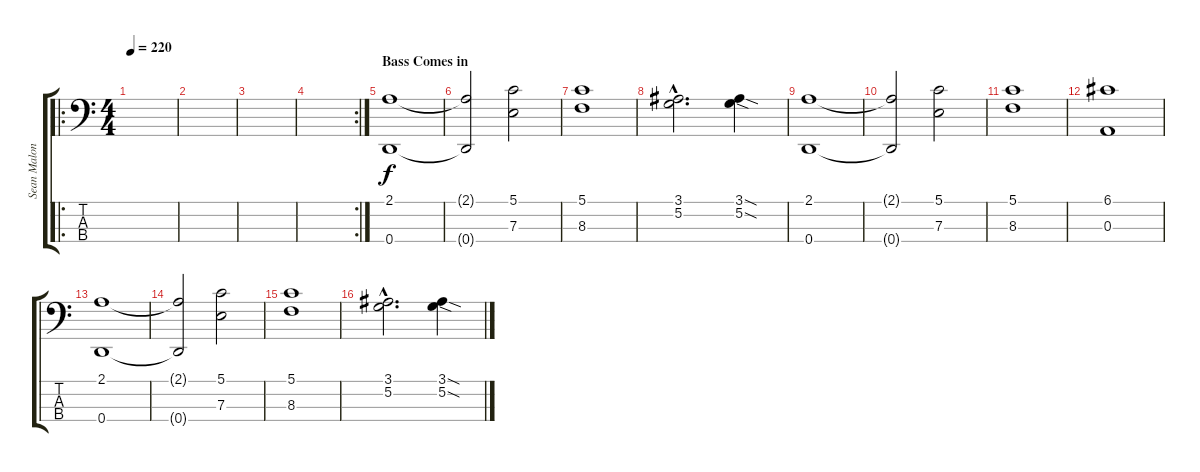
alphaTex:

\track ("Sean Malone" "Sean Malon") {instrument fretlessbass}
\staff {score tabs}
\tuning (G2 D2 A1 D1) {hide}
\ro
\ts (4 4)
\tempo 220
\clef f4
\ks c
|
|
|
\rc 2
|
\section ("" "Bass Comes in")
(2.1 0.4).1 |
(2.1{t} 0.4{t}).2 (5.1 7.3).2 |
(5.1 8.3).1 |
(3.1{hac} 5.2{hac}).2{d} (3.1{sod} 5.2{sod}).4 |
(2.1 0.4).1 |
(2.1{t} 0.4{t}).2 (5.1 7.3).2 |
(5.1 8.3).1 |
(6.1 0.3).1 |
(2.1 0.4).1 |
(2.1{t} 0.4{t}).2 (5.1 7.3).2 |
(5.1 8.3).1 |
(3.1{hac} 5.2{hac}).2{d} (3.1{sod} 5.2{sod}).4
